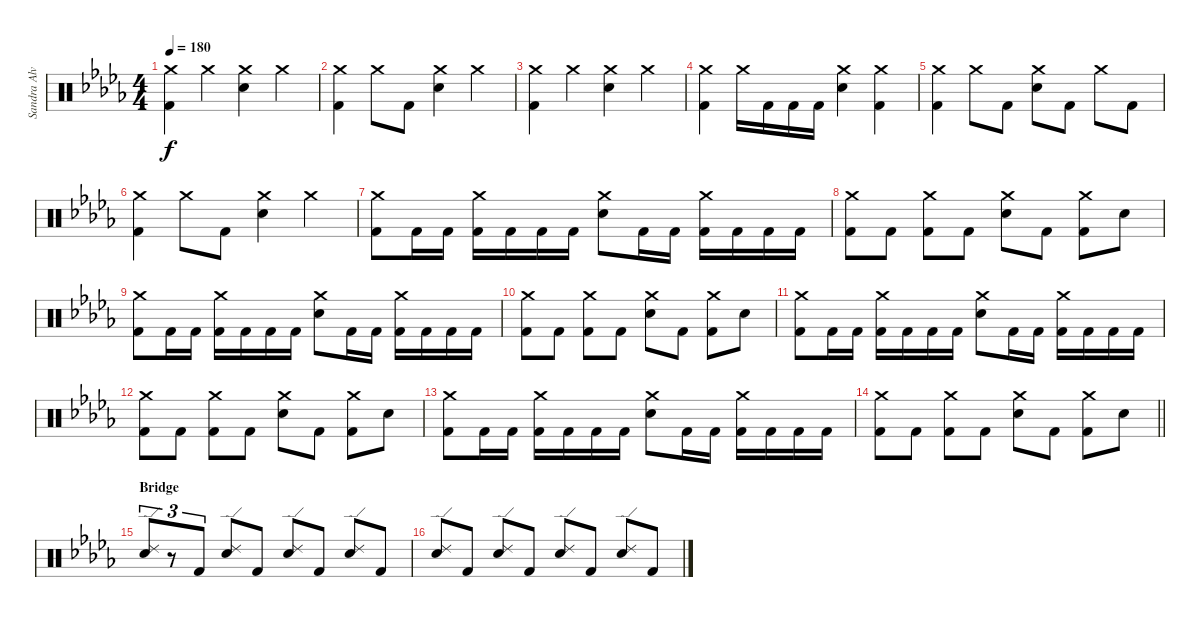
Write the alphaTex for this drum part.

\track ("Sandra Alvarenga" "Sandra Alv") {instrument percussion}
\staff {score}
\articulation defaults
\ts (4 4)
\tempo 180
\clef neutral
\ks db
("Crash medium (hit)" "Kick (hit) 2").4{dy f} "Crash medium (hit)".4 ("Crash medium (hit)" "Electric Snare (hit)").4 "Crash medium (hit)".4 |
("Crash medium (hit)" "Kick (hit) 2").4 "Crash medium (hit)".8 "Kick (hit) 2".8 ("Crash medium (hit)" "Electric Snare (hit)").4 "Crash medium (hit)".4 |
("Crash medium (hit)" "Kick (hit) 2").4 "Crash medium (hit)".4 ("Crash medium (hit)" "Electric Snare (hit)").4 "Crash medium (hit)".4 |
("Crash medium (hit)" "Kick (hit) 2").4 "Crash medium (hit)".16 "Kick (hit) 2".16 "Kick (hit) 2".16 "Kick (hit) 2".16 ("Crash medium (hit)" "Electric Snare (hit)").4 ("Crash medium (hit)" "Kick (hit) 2").4 |
("Crash medium (hit)" "Kick (hit) 2").4 "Crash medium (hit)".8 "Kick (hit) 2".8 ("Crash medium (hit)" "Electric Snare (hit)").8 "Kick (hit) 2".8 "Crash medium (hit)".8 "Kick (hit) 2".8 |
("Crash medium (hit)" "Kick (hit) 2").4 "Crash medium (hit)".8 "Kick (hit) 2".8 ("Crash medium (hit)" "Electric Snare (hit)").4 "Crash medium (hit)".4 |
("Crash medium (hit)" "Kick (hit) 2").8 "Kick (hit) 2".16 "Kick (hit) 2".16 ("Crash medium (hit)" "Kick (hit) 2").16 "Kick (hit) 2".16 "Kick (hit) 2".16 "Kick (hit) 2".16 ("Crash medium (hit)" "Electric Snare (hit)").8 "Kick (hit) 2".16 "Kick (hit) 2".16 ("Crash medium (hit)" "Kick (hit) 2").16 "Kick (hit) 2".16 "Kick (hit) 2".16 "Kick (hit) 2".16 |
("Crash medium (hit)" "Kick (hit) 2").8 "Kick (hit) 2".8 ("Crash medium (hit)" "Kick (hit) 2").8 "Kick (hit) 2".8 ("Crash medium (hit)" "Electric Snare (hit)").8 "Kick (hit) 2".8 ("Crash medium (hit)" "Kick (hit) 2").8 "Electric Snare (hit)".8 |
("Crash medium (hit)" "Kick (hit) 2").8 "Kick (hit) 2".16 "Kick (hit) 2".16 ("Crash medium (hit)" "Kick (hit) 2").16 "Kick (hit) 2".16 "Kick (hit) 2".16 "Kick (hit) 2".16 ("Crash medium (hit)" "Electric Snare (hit)").8 "Kick (hit) 2".16 "Kick (hit) 2".16 ("Crash medium (hit)" "Kick (hit) 2").16 "Kick (hit) 2".16 "Kick (hit) 2".16 "Kick (hit) 2".16 |
("Crash medium (hit)" "Kick (hit) 2").8 "Kick (hit) 2".8 ("Crash medium (hit)" "Kick (hit) 2").8 "Kick (hit) 2".8 ("Crash medium (hit)" "Electric Snare (hit)").8 "Kick (hit) 2".8 ("Crash medium (hit)" "Kick (hit) 2").8 "Electric Snare (hit)".8 |
("Crash medium (hit)" "Kick (hit) 2").8 "Kick (hit) 2".16 "Kick (hit) 2".16 ("Crash medium (hit)" "Kick (hit) 2").16 "Kick (hit) 2".16 "Kick (hit) 2".16 "Kick (hit) 2".16 ("Crash medium (hit)" "Electric Snare (hit)").8 "Kick (hit) 2".16 "Kick (hit) 2".16 ("Crash medium (hit)" "Kick (hit) 2").16 "Kick (hit) 2".16 "Kick (hit) 2".16 "Kick (hit) 2".16 |
("Crash medium (hit)" "Kick (hit) 2").8 "Kick (hit) 2".8 ("Crash medium (hit)" "Kick (hit) 2").8 "Kick (hit) 2".8 ("Crash medium (hit)" "Electric Snare (hit)").8 "Kick (hit) 2".8 ("Crash medium (hit)" "Kick (hit) 2").8 "Electric Snare (hit)".8 |
("Crash medium (hit)" "Kick (hit) 2").8 "Kick (hit) 2".16 "Kick (hit) 2".16 ("Crash medium (hit)" "Kick (hit) 2").16 "Kick (hit) 2".16 "Kick (hit) 2".16 "Kick (hit) 2".16 ("Crash medium (hit)" "Electric Snare (hit)").8 "Kick (hit) 2".16 "Kick (hit) 2".16 ("Crash medium (hit)" "Kick (hit) 2").16 "Kick (hit) 2".16 "Kick (hit) 2".16 "Kick (hit) 2".16 |
\barLineRight lightlight
("Crash medium (hit)" "Kick (hit) 2").8 "Kick (hit) 2".8 ("Crash medium (hit)" "Kick (hit) 2").8 "Kick (hit) 2".8 ("Crash medium (hit)" "Electric Snare (hit)").8 "Kick (hit) 2".8 ("Crash medium (hit)" "Kick (hit) 2").8 "Electric Snare (hit)".8 |
\section ("" "Bridge")
("Ride (edge) 2" "Electric Snare (hit)").8{tu (3 2)} r.8{tu (3 2)} "Kick (hit) 2".8{tu (3 2)} ("Ride (edge) 2" "Electric Snare (hit)").8 "Kick (hit) 2".8 ("Ride (edge) 2" "Electric Snare (hit)").8 "Kick (hit) 2".8 ("Ride (edge) 2" "Electric Snare (hit)").8 "Kick (hit) 2".8 |
("Ride (edge) 2" "Electric Snare (hit)").8 "Kick (hit) 2".8 ("Ride (edge) 2" "Electric Snare (hit)").8 "Kick (hit) 2".8 ("Ride (edge) 2" "Electric Snare (hit)").8 "Kick (hit) 2".8 ("Ride (edge) 2" "Electric Snare (hit)").8 "Kick (hit) 2".8
